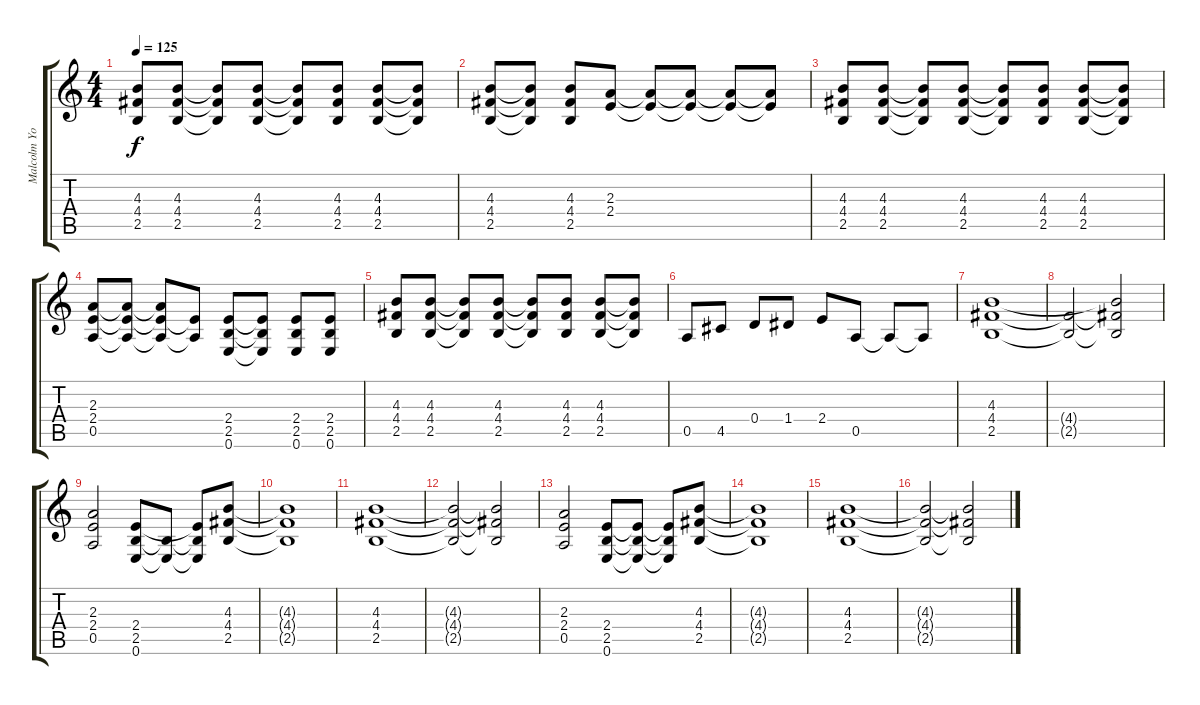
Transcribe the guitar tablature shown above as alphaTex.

\track ("Malcolm Young" "Malcolm Yo") {instrument overdrivenguitar}
\staff {score tabs}
\tuning (E4 B3 G3 D3 A2 E2) {hide}
\ts (4 4)
\tempo 125
\clef g2
\ks c
(4.3 4.4 2.5).8{dy f} (4.3 4.4 2.5).8 (4.3{t} 4.4{t} 2.5{t}).8 (4.3 4.4 2.5).8 (4.3{t} 4.4{t} 2.5{t}).8 (4.3 4.4 2.5).8 (4.3 4.4 2.5).8 (4.3{t} 4.4{t} 2.5{t}).8 |
(4.3 4.4 2.5).8 (4.3{t} 4.4{t} 2.5{t}).8 (4.3 4.4 2.5).8 (2.3 2.4).8 (2.3{t} 2.4{t}).8 (2.3{t} 2.4{t}).8 (2.3{t} 2.4{t}).8 (2.3{t} 2.4{t}).8 |
(4.3 4.4 2.5).8 (4.3 4.4 2.5).8 (4.3{t} 4.4{t} 2.5{t}).8 (4.3 4.4 2.5).8 (4.3{t} 4.4{t} 2.5{t}).8 (4.3 4.4 2.5).8 (4.3 4.4 2.5).8 (4.3{t} 4.4{t} 2.5{t}).8 |
(2.3 2.4 0.5).8 (2.3{t} 2.4{t} 0.5{t}).8 (2.3{t} 2.4{t} 0.5{t}).8 (2.4{t} 0.5{t}).8 (2.4 2.5 0.6).8 (2.4{t} 2.5{t} 0.6{t}).8 (2.4 2.5 0.6).8 (2.4 2.5 0.6).8 |
(4.3 4.4 2.5).8 (4.3 4.4 2.5).8 (4.3{t} 4.4{t} 2.5{t}).8 (4.3 4.4 2.5).8 (4.3{t} 4.4{t} 2.5{t}).8 (4.3 4.4 2.5).8 (4.3 4.4 2.5).8 (4.3{t} 4.4{t} 2.5{t}).8 |
0.5.8 4.5.8 0.4.8 1.4.8 2.4.8 0.5.8 0.5{t}.8 0.5{t}.8 |
(4.3 4.4 2.5).1 |
(4.4{t} 2.5{t}).2 (4.3{t} 4.4{t} 2.5{t}).2 |
(2.3 2.4 0.5).2 (2.4 2.5 0.6).8 (2.5{t} 0.6{t}).8 (2.4{t} 2.5{t} 0.6{t}).8 (4.3 4.4 2.5).8 |
(4.3{t} 4.4{t} 2.5{t}).1 |
(4.3 4.4 2.5).1 |
(4.3{t} 4.4{t} 2.5{t}).2 (4.3{t} 4.4{t} 2.5{t}).2 |
(2.3 2.4 0.5).2 (2.4 2.5 0.6).8 (2.4{t} 2.5{t} 0.6{t}).8 (2.4{t} 2.5{t} 0.6{t}).8 (4.3 4.4 2.5).8 |
(4.3{t} 4.4{t} 2.5{t}).1 |
(4.3 4.4 2.5).1 |
(4.3{t} 4.4{t} 2.5{t}).2 (4.3{t} 4.4{t} 2.5{t}).2
